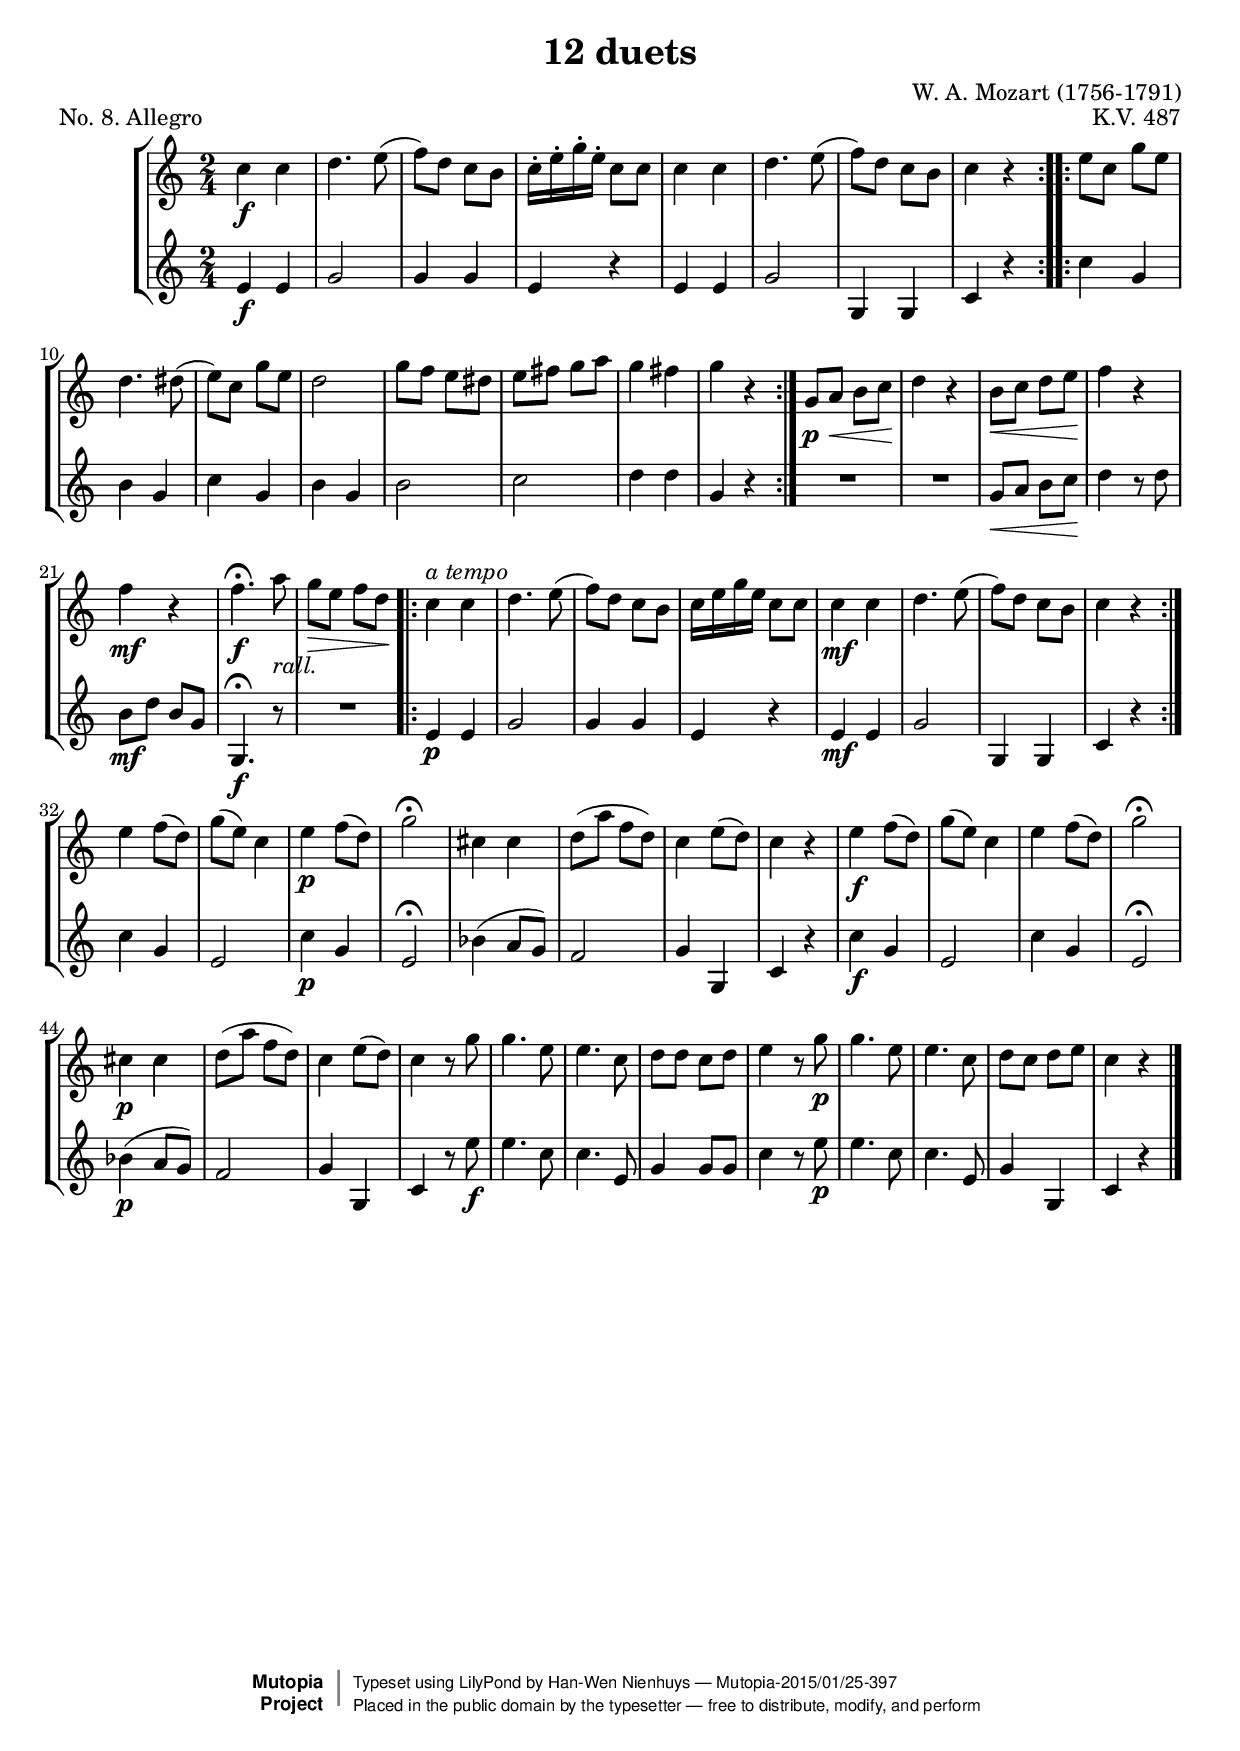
\version "2.18.2"

\header {
    title = "12 duets"
    composer = "W. A. Mozart (1756-1791)"
        
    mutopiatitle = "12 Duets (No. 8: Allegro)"
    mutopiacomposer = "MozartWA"
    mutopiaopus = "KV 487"
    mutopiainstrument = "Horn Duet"
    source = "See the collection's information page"
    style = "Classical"
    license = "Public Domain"
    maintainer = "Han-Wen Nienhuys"
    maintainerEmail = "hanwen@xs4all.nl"

    opus = "K.V. 487"

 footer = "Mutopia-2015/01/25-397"
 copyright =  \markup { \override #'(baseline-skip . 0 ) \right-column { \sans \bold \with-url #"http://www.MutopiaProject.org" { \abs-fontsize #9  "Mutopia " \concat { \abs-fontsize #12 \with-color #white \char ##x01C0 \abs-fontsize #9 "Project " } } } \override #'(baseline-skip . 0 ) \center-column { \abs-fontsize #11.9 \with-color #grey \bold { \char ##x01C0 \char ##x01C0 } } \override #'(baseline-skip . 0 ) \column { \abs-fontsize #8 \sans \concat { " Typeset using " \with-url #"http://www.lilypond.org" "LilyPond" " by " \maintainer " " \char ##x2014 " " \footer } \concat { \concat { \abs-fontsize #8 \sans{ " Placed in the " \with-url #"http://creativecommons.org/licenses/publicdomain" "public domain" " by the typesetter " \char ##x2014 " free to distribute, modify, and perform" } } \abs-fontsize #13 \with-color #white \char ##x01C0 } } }
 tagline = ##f
}

\paper { linewidth = 18.0\cm }

global =  {
    \time 2/4
    \key c \major
    
    }

hornI =  \relative c'' {
    \repeat volta 2 {
    c4\f c d4. e8( f) d c b
    c16-. e-. g-. e-.
    c8 c |
    c4 c | d4. e8( f) d c b |
    c4 r
}
\repeat volta 2 {
    e8 c g' e
    d4. dis8( e8) c g' e | d2
    g8 f e dis e fis g a g4 fis g r 
}
    \octaveCheck g''
    g,8\p\< a b c \! d4 r |
    b8\< c d e \! f4 r
    f\mf r
    f4.\fermata\f a8_\markup { \center-column { \italic rall. } } |
    g\> e f d\! |
    \repeat volta 2 {
	c4^\markup { \italic { a tempo }}  c
	d4. e8(f) d c b |
	c16 e g e
	c8 c |
	c4\mf c d4. e8( f) d c b c4 r 
	}
    e4 f8( d) g( e) c4
    e4\p f8(d)

    %% stoesser has dotted half notes? 
    g2\fermata
    cis,4 cis d8( a' f d) |
    c4 e8( d) c4 r |
    e4\f f8( d) |
    g(e) c4 |
    e4 f8(d)
    g2\fermata |
    \octaveCheck g''
    cis,4\p cis d8( a' f d)
    c4 e8( d) |
    c4 r8 g' |
    g4. e8 |
    e4. c8 |
    d d c d e4 r8 g\p g4. e8 e4. c8 d8 c d e
    | c4 r
    
\bar "|."    
    
}
hornII =  \relative c' {
    \repeat volta 2 { 
    e4\f e g2 g4 g e4 r |
    e4 e g2 g,4 g c4 r |
}
        \repeat volta 2 {
	    c'4 g b g c g b g b2 c d4 d g, 4 r
}
    R2*2
    g8\< a b c\! d4 r8 d
    b\mf d b g g,4.\f \fermata r8
    R2
    \octaveCheck c'
    \repeat volta 2 {
	e'4\p e g2  |
	g4 g | e r4 |
	e\mf e | g2 | g,4 g | c r  |
	    
}
    \octaveCheck c'
    
    c'4 g  |
    e2 |
    
    % no \p in 2nd voice? 
    c'4\p g |
    e2\fermata |
    bes'4( a8 g) |
    f2 |
    g4 g, c r
    c'\f g e2 c'4 g e2\fermata
    bes'4(\p a8 g ) |
    f2 | g4 g, |
    c r8 e'\f |
    e4. c8 c4. e,8 g4 g8 g c4 r8 e\p |
    e4. c8 | c4. e,8 |
    g4 g, | c4 r
    }



\score {
   \new StaffGroup <<
    \new Staff << \global \hornI >>
    \new Staff <<\global \hornII >>
    >>
   
  \midi {
    \tempo 4 = 116
    }


   \layout { } 
\header {
    piece = "No. 8. Allegro"
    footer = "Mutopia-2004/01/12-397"
}
   }
